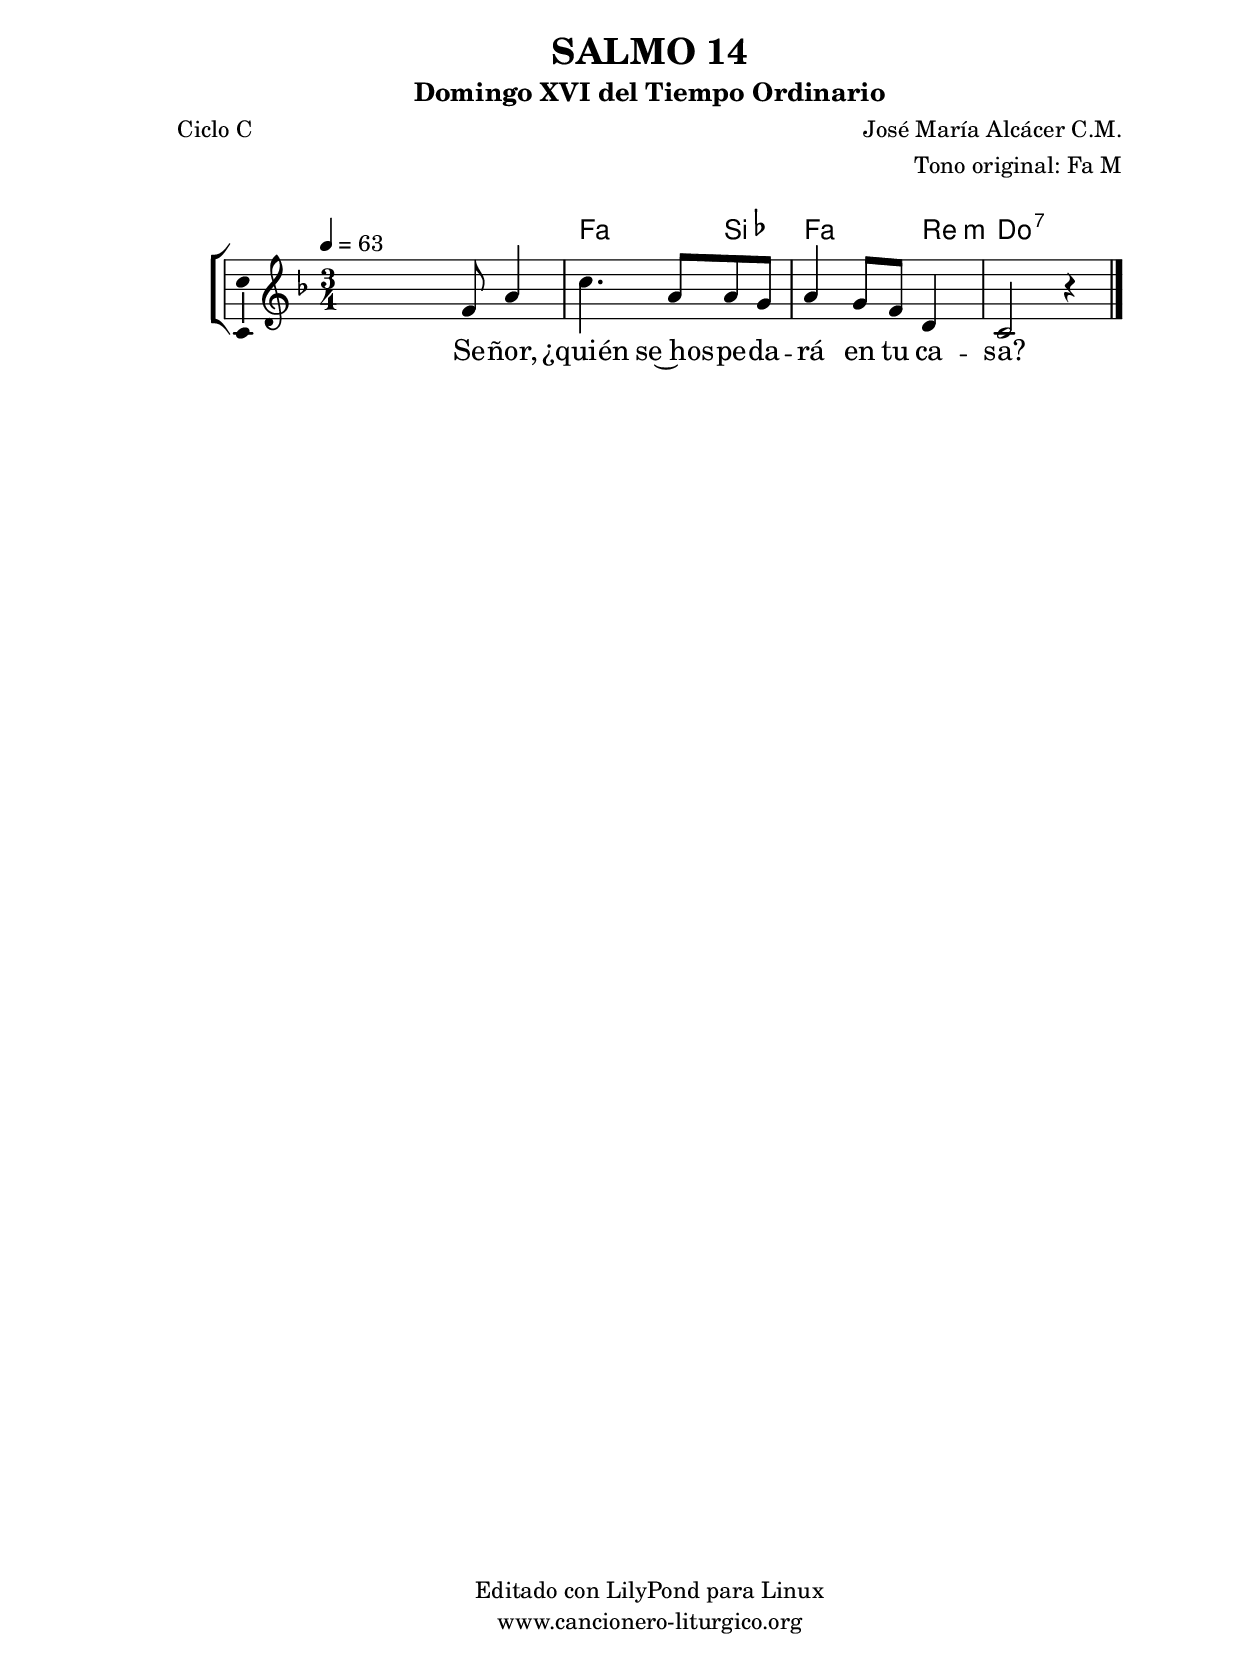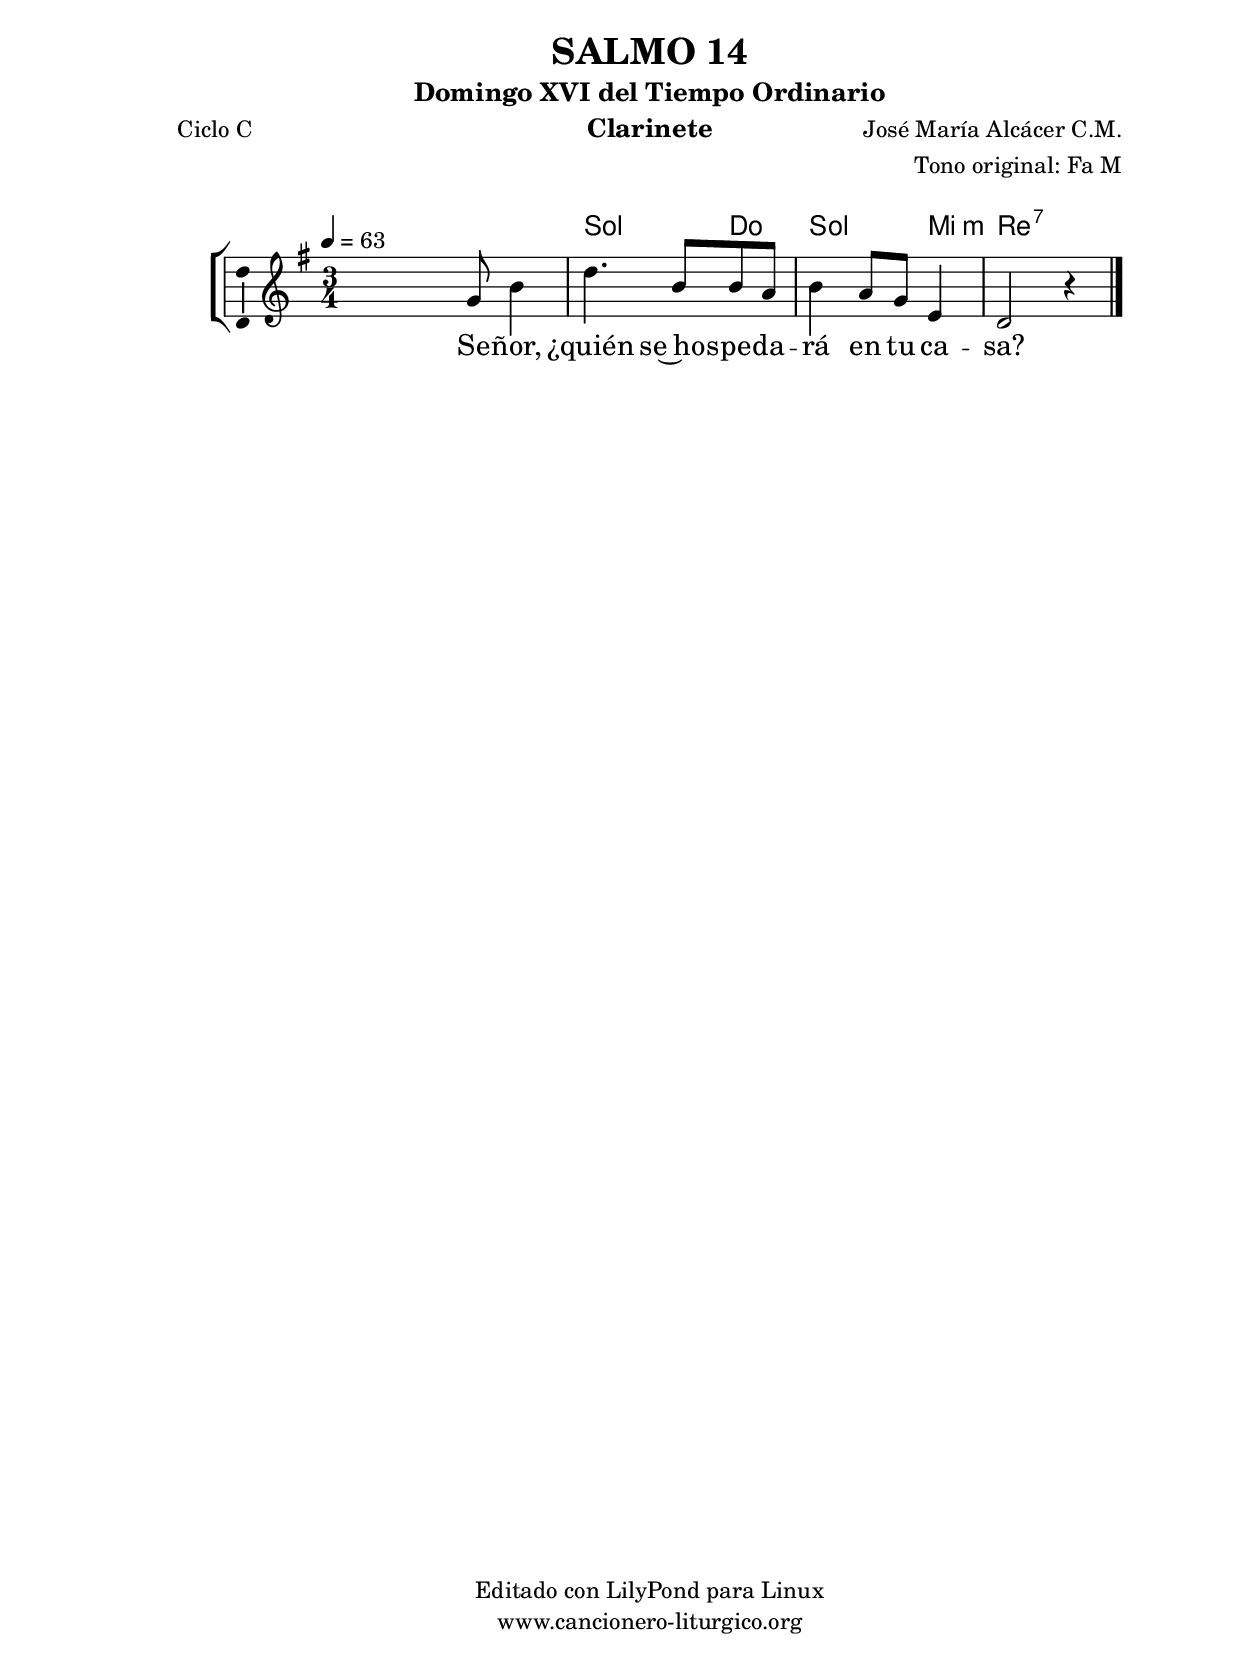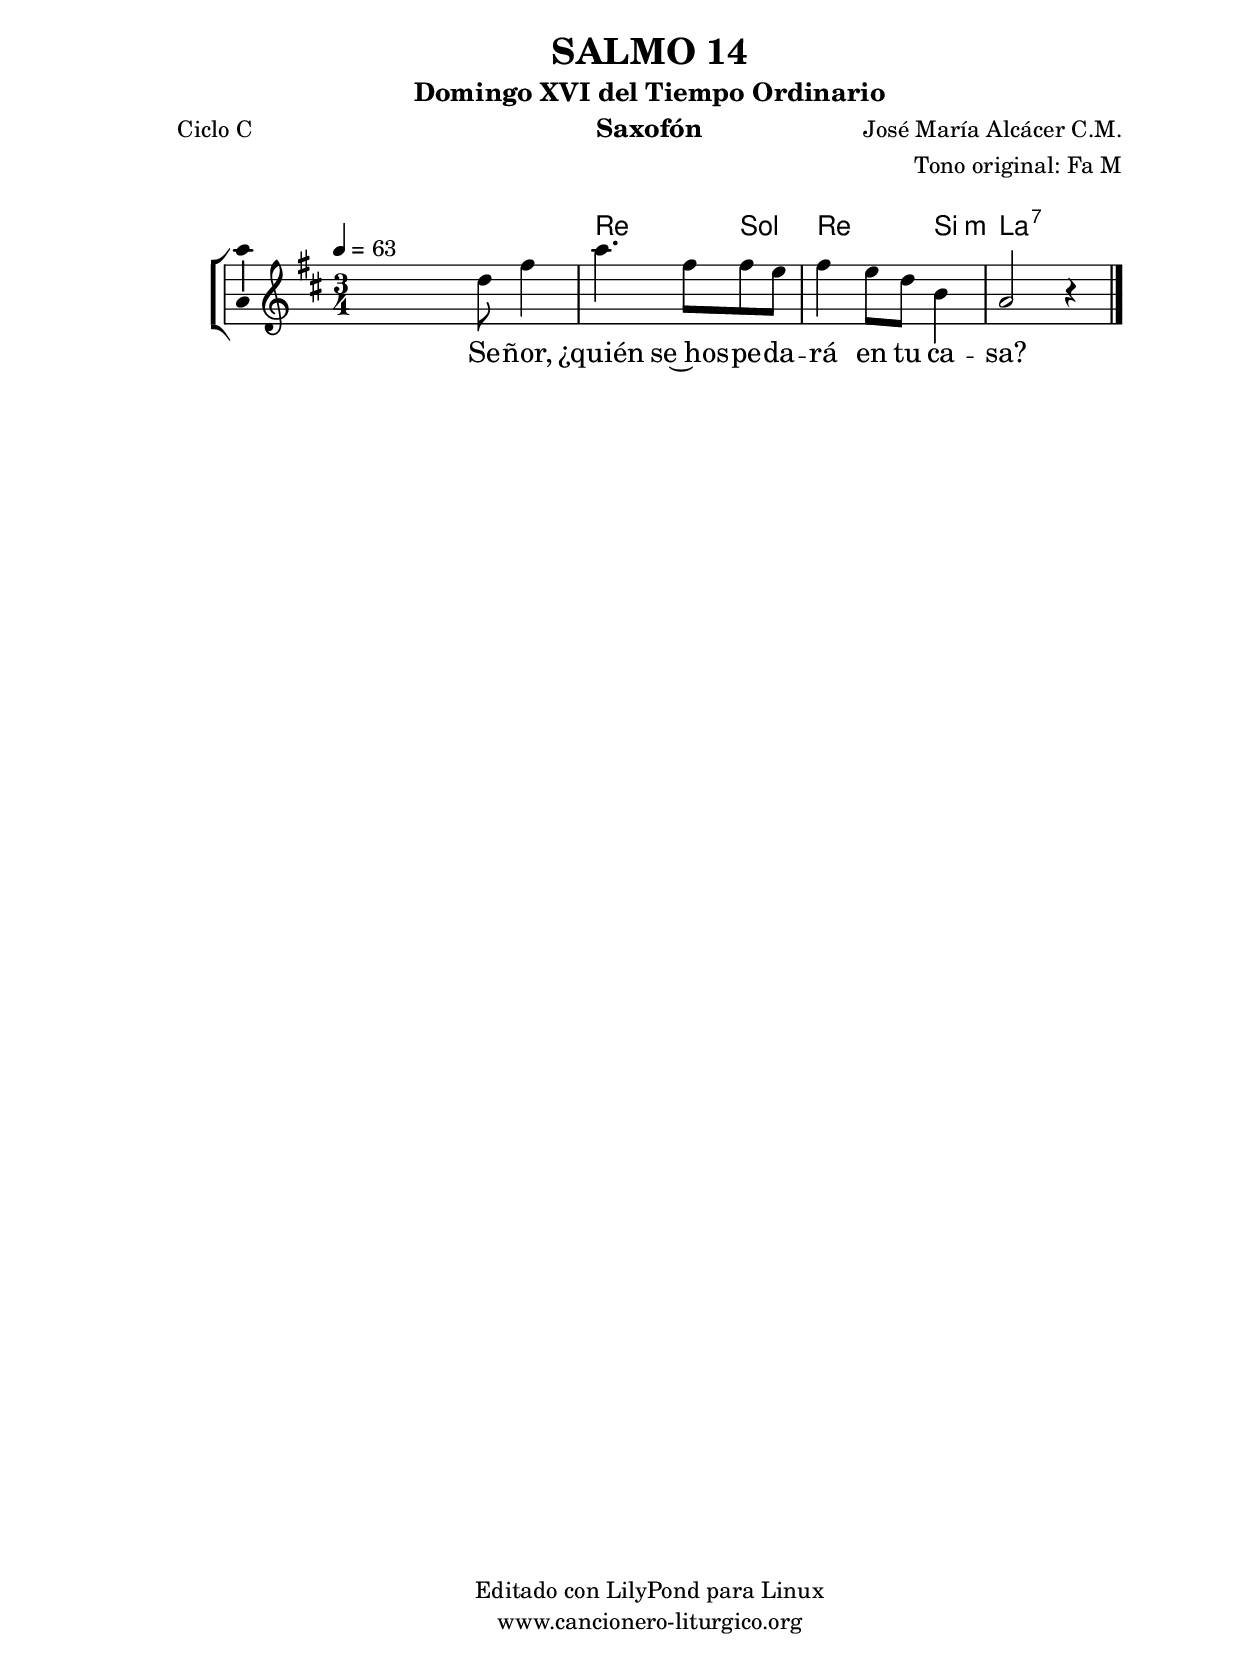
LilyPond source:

%
%para convertir .midi en .wav:
%timidity filename.midi -Ow -o finename.wav
%
%
%Para convertir de .wav a .mp3:
%lame -h -m j filename.wav
%
%
%para escuchar el midi:
%timidity nombrefichero.midi
%


%versión de lilypond para la que se ha escrito esta partitura:
\version "2.16.0"

	%Tamaño papel
	#(set-default-paper-size "a4")
	%Tamaño partitura
	#(set-global-staff-size 20)
	%No responde al pulsar sobre una nota
	#(ly:set-option 'point-and-click #f)

%parámetros del encabezamiento:
\header {
	title = "SALMO 14"
	subtitle = "Domingo XVI del Tiempo Ordinario"
	composer = "José María Alcácer C.M."
	poet = "Ciclo C"
	meter = ""
	arranger = "Tono original: Fa M"
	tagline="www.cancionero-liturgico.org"
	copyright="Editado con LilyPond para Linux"
	}

%parámetros asociados al papel:
\paper  {
	oddHeaderMarkup = \markup {\fill-line { \on-the-fly #not-first-page \fromproperty #'header:title \on-the-fly #not-first-page \fromproperty #'header:composer }}
	evenHeaderMarkup = \markup {\fill-line { \fromproperty #'header:composer \fromproperty #'header:title }}
	#(set-paper-size "a4")
	print-page-number = ##f
	first-page-number = 1
	print-first-page-number = ##f
%	head-separation = 3.0 \cm
	top-margin = 2.0 \cm
	bottom-margin = 0.5\cm
%%%	bottom-margin = -1.0\cm
	left-margin = 3.0 \cm
	line-width = 16.0 \cm 
	indent = 8\mm
	interscoreline = 2.\mm
	between-system-space = 15\mm
%	para que las partituras no llenen la hoja:
	ragged-bottom = ##t
%	idem para la última hoja:
	ragged-last-bottom = ##f
%	para que las partituras llenen el ancho del papel:
	ragged-last = ##f
	after-title-space = 2.5 \cm
%page-count=1
%system-count=8

	%Flexible Vertical Spacing
%	markup-markup-spacing =
%	#'((basic-distance . 15) (minimum-distance . 15) (padding . 3))
	markup-system-spacing =
	#'((basic-distance . 15) (minimum-distance . 15) (padding . 3))
	system-system-spacing =
	#'((basic-distance . 15) (minimum-distance . 15) (padding . 3))
	score-system-spacing =
	#'((basic-distance . 15) (minimum-distance . 15) (padding . 5))
%	top-system-spacing = % header
%	#'((basic-distance . 8) (minimum-distance . 0) (padding . 3))
%	top-markup-spacing =
%	#'((basic-distance . 20) (minimum-distance . 20) (padding . 3))
	last-bottom-spacing = % footer
	#'((basic-distance . 5) (minimum-distance . 5) (padding . 3))
%	score-markup-spacing =
%	#'((basic-distance . 16) (minimum-distance . 13) (padding . 3))

	}


%parámetros que afectan a toda la partitura:
global =  {
	%clave de sol (G):
	\clef G
	%armadura:
%	\transpose f a
	\key f \major
	\tempo 4=63
	\set Score.tempoHideNote = ##f
	}


acordes = {
	\italianChords
	\chordmode {
%	\transpose f a
{

s2.
f2 bes4 f2 d4:m c2.:7

	}
	}
}

melodia = 
%	\transpose f a
{
	\relative c'{

\time 3/4
s4 s8 f8 a4
c4. a8 a g
a4 g8 f d4
c2 r4

	\bar "|."
	}
	}


texto = \lyricmode {
Se -- ñor, ¿quién se~hos -- pe -- da -- rá en tu ca -- sa?
	}


acordesStaff = \context ChordNames = acordesStaff <<
	\set chordChanges = ##t
	\acordes
	>>


vozStaff = \context Voice = vozStaff
\with {\consists "Ambitus_engraver"}
<<
%	\set Staff.instrumentName = ""
%	\set Staff.shortInstrumentName = ""
%	\set Staff.midiInstrument = #"clarinet"
%	\set Staff.midiInstrument = #"cello"
%	\set Staff.midiInstrument = #"flute"
	\set Staff.midiInstrument = #"electric guitar (jazz)"
%	\set Staff.midiInstrument = #"english horn"
%	\set Staff.midiInstrument = #"violin"
%	\set Staff.midiInstrument = #"glockenspiel"
	\set Staff.midiMinimumVolume = #0.7
	\set Staff.midiMaximumVolume = #0.9
	\global
	\melodia
	>>


textoStaff = \context Lyrics = textoStaff <<
	\lyricsto vozStaff \texto
	>>

\book {
	\score {
		\context ChoirStaff {
			\override StaffGroup.SystemStartBracket #'collapse-height = #1
			\override Score.SystemStartBar #'collapse-height = #1
			<<
			\acordesStaff
			\vozStaff
			\textoStaff
			>>
			}
		\layout {
	    		\context {
				\Lyrics
				\override LyricText #'font-size = #2
				}
	   		 \context {
				\Score
				%fontSize = #3
				\override StaffSymbol #'staff-space = #(magstep +3)
				%\override Beam #'thickness = #0.55
				%\override SpacingSpanner #'spacing-increment = #1.0
				%\override Slur #'height-limit = #1.5
				}
			}
		}
	\score {
		\unfoldRepeats
		\context ChoirStaff {
			<<
			\acordesStaff
			\vozStaff
			>>
			}
		\midi {
	  		\context {
	  			\Score
				tempoWholesPerMinute = #(ly:make-moment 70 4)
				}
			}
		}
	}

%Partitura para clarinete
#(define output-suffix "C")
\book {
	\header{
		instrument = "Clarinete"
		}
	\score {
		\context ChoirStaff {
			\override StaffGroup.SystemStartBracket #'collapse-height = #1
			\override Score.SystemStartBar #'collapse-height = #1
\transpose c d
			<<
			\acordesStaff
			\vozStaff
			\textoStaff
			>>
			}
		\layout {
	    		\context {
				\Lyrics
				\override LyricText #'font-size = #2
				}
	   		 \context {
				\Score
				%fontSize = #3
				\override StaffSymbol #'staff-space = #(magstep +3)
				%\override Beam #'thickness = #0.55
				%\override SpacingSpanner #'spacing-increment = #1.0
				%\override Slur #'height-limit = #1.5
				}
			}
		}
	}

%Partitura para saxofón
#(define output-suffix "S")
\book {
	\header{
		instrument = "Saxofón"
		}
	\score {
		\context ChoirStaff {
			\override StaffGroup.SystemStartBracket #'collapse-height = #1
			\override Score.SystemStartBar #'collapse-height = #1
\transpose c a
			<<
			\acordesStaff
			\vozStaff
			\textoStaff
			>>
			}
		\layout {
	    		\context {
				\Lyrics
				\override LyricText #'font-size = #2
				}
	   		 \context {
				\Score
				%fontSize = #3
				\override StaffSymbol #'staff-space = #(magstep +3)
				%\override Beam #'thickness = #0.55
				%\override SpacingSpanner #'spacing-increment = #1.0
				%\override Slur #'height-limit = #1.5
				}
			}
		}
	}

